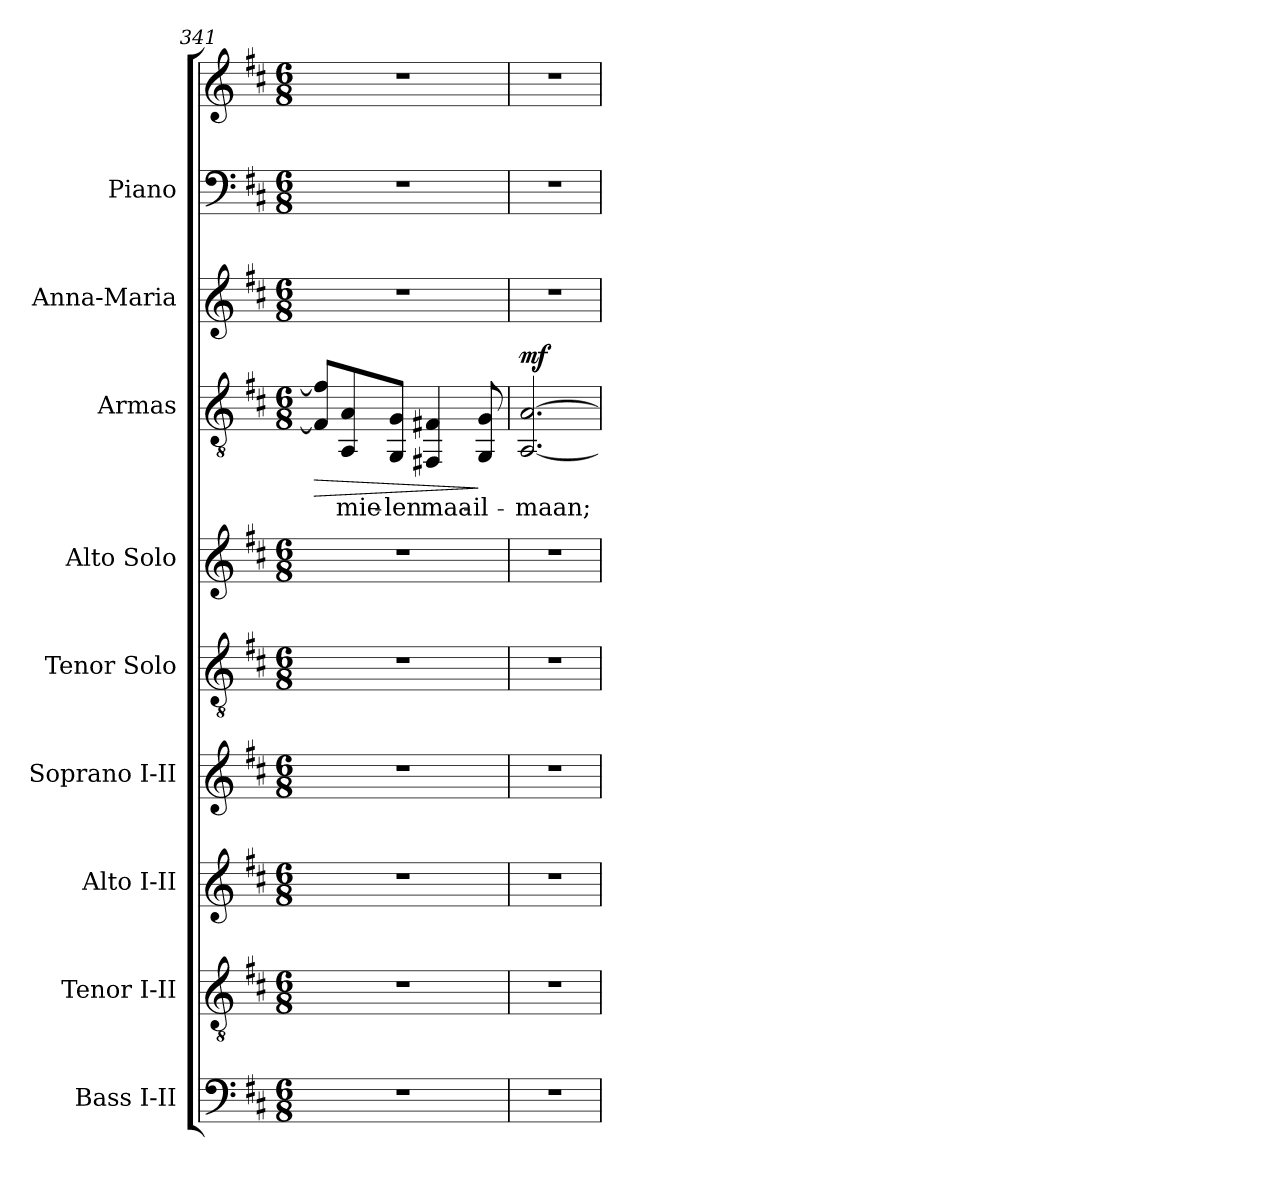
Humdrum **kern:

**kern	**kern	**kern	**kern	**kern	**kern	**kern	**text	**dynam	**kern	**kern	**kern
*part9	*part8	*part7	*part6	*part5	*part4	*part3	*part3	*part3	*part2	*part1	*part1
*staff10	*staff9	*staff8	*staff7	*staff6	*staff5	*staff4	*staff4	*staff4	*staff3	*staff2	*staff1
*I"Bass I-II	*I"Tenor I-II	*I"Alto I-II	*I"Soprano I-II	*I"Tenor Solo	*I"Alto Solo	*I"Armas	*	*	*I"Anna-Maria	*I"Piano	*
*I'B.	*I'T.	*I'A.	*I'S.	*I'T. Solo	*I'A. Solo	*I'Armas	*	*	*I'A-M	*I'Pno.	*
*clefF4	*clefGv2	*clefG2	*clefG2	*clefGv2	*clefG2	*clefGv2	*	*	*clefG2	*clefF4	*clefG2
*	*ITrd7c12	*	*	*ITrd7c12	*	*ITrd7c12	*	*	*	*	*
*k[f#c#]	*k[f#c#]	*k[f#c#]	*k[f#c#]	*k[f#c#]	*k[f#c#]	*k[f#c#]	*	*	*k[f#c#]	*k[f#c#]	*k[f#c#]
*D:	*D:	*D:	*D:	*D:	*D:	*D:	*	*	*D:	*D:	*D:
*M6/8	*M6/8	*M6/8	*M6/8	*M6/8	*M6/8	*M6/8	*	*	*M6/8	*M6/8	*M6/8
=341	=341	=341	=341	=341	=341	=341	=341	=341	=341	=341	=341
!LO:N:vis=1	!LO:N:vis=1	!LO:N:vis=1	!LO:N:vis=1	!LO:N:vis=1	!LO:N:vis=1	!	!	!LO:HP:b	!LO:N:vis=1	!LO:N:vis=1	!LO:N:vis=1
2.r	2.r	2.r	2.r	2.r	2.r	8FFi/] 8Fi]L	.	>	2.r	2.r	2.r
!	!	!	!	!	!	!	!LO:LY:b:color=#000000	!	!	!	!
.	.	.	.	.	.	8AAAi/ 8AAi	mie-	.	.	.	.
!	!	!	!	!	!	!	!LO:LY:b:color=#000000	!	!	!	!
.	.	.	.	.	.	8GGGi/ 8GGiJ	-len	.	.	.	.
!	!	!	!	!	!	!	!LO:LY:b:color=#000000	!	!	!	!
.	.	.	.	.	.	4FFF#Xi/ 4FF#Xi	maa-	.	.	.	.
!	!	!	!	!	!	!	!LO:LY:b:color=#000000	!	!	!	!
.	.	.	.	.	.	8GGGi/ 8GGi	-il-	]	.	.	.
!!LO:LB:g=z
=342	=342	=342	=342	=342	=342	=342	=342	=342	=342	=342	=342
!LO:N:vis=1	!LO:N:vis=1	!LO:N:vis=1	!LO:N:vis=1	!LO:N:vis=1	!LO:N:vis=1	!	!	!	!	!	!
!	!	!	!	!	!	!	!LO:LY:b:color=#000000	!	!LO:N:vis=1	!LO:N:vis=1	!LO:N:vis=1
2.r	2.r	2.r	2.r	2.r	2.r	[<2.AAAi/ [>2.AAi	-maan;	mf	2.r	2.r	2.r
=	=	=	=	=	=	=	=	=	=	=	=
*-	*-	*-	*-	*-	*-	*-	*-	*-	*-	*-	*-
